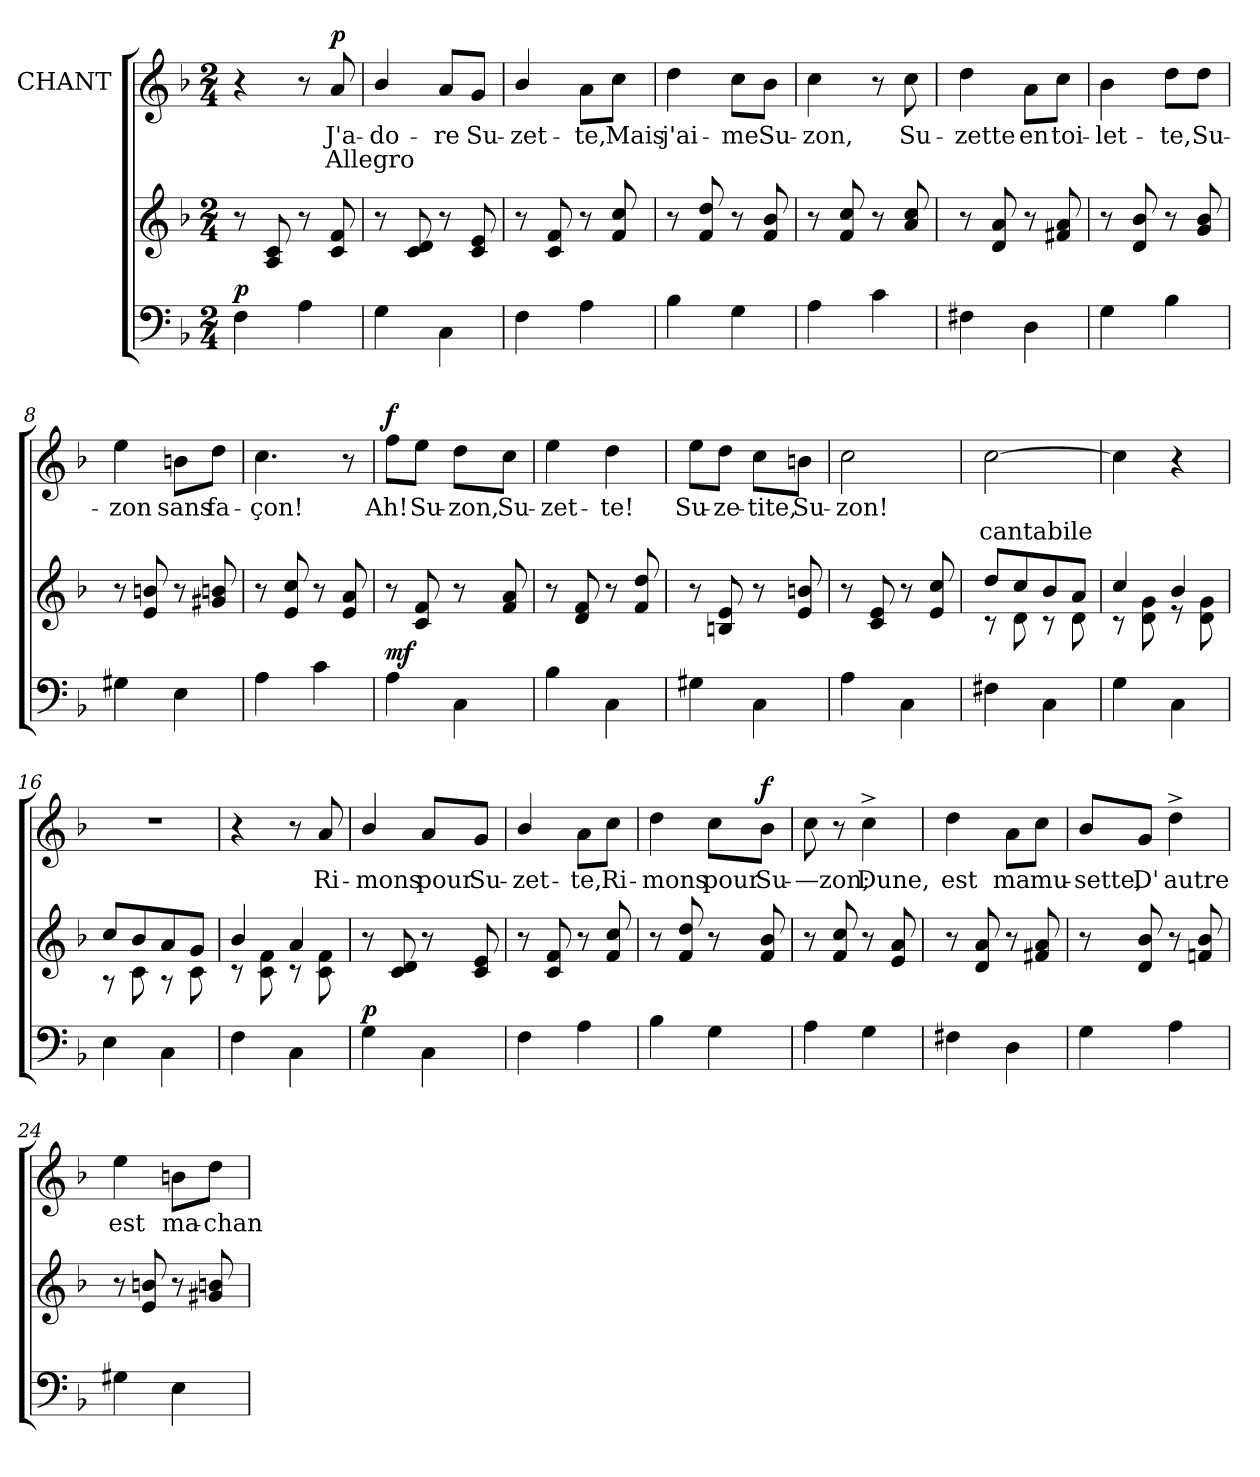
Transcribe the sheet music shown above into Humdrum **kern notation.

**kern	**dynam	**kern	**kern	**text	**text	**dynam
*part3	*part3	*part2	*part1	*part1	*part1	*part1
*staff3	*staff3	*staff2	*staff1	*staff1	*staff1	*staff1
*	*	*	*I"CHANT	*	*	*
*clefF4	*	*clefG2	*clefG2	*	*	*
*k[b-]	*	*k[b-]	*k[b-]	*	*	*
*M2/4	*	*M2/4	*M2/4	*	*	*
=1	=1	=1	=1	=1	=1	=1
!	!LO:DY:a	!	!	!	!	!
4Fi\	p	8r	4r	.	.	.
.	.	8cj/ 8Aj/	.	.	.	.
4Ai\	.	8r	8r	.	.	.
!	!	!	!	!	!	!LO:DY:a
.	.	8fj/ 8cj/	8aj/	J'a-	Allegro	p
=2	=2	=2	=2	=2	=2	=2
4Gi\	.	8r	4b-j/	do-	.	.
.	.	8dj/ 8cj/	.	.	.	.
4Ci\	.	8r	8aj/L	re	.	.
.	.	8ej/ 8cj/	8gj/J	Su-	.	.
=3	=3	=3	=3	=3	=3	=3
4Fi\	.	8r	4b-j/	zet-	.	.
.	.	8fj/ 8cj/	.	.	.	.
4Ai\	.	8r	8aj\L	te,	.	.
.	.	8ccj/ 8fj/	8ccj\J	Mais	.	.
=4	=4	=4	=4	=4	=4	=4
4B-i\	.	8r	4ddj\	j'ai-	.	.
.	.	8ddj/ 8fj/	.	.	.	.
4Gi\	.	8r	8ccj\L	me	.	.
.	.	8b-j/ 8fj/	8b-j\J	Su-	.	.
=5	=5	=5	=5	=5	=5	=5
4Ai\	.	8r	4ccj\	zon,	.	.
.	.	8ccj/ 8fj/	.	.	.	.
4ci\	.	8r	8r	.	.	.
.	.	8ccj/ 8aj/	8ccj\	Su-	.	.
=6	=6	=6	=6	=6	=6	=6
4F#Xi\	.	8r	4ddj\	zette	.	.
.	.	8aj/ 8dj/	.	.	.	.
4Di\	.	8r	8aj\L	en	.	.
.	.	8aj/ 8f#Xj/	8ccj\J	toi-	.	.
!!LO:LB:g=z
=7	=7	=7	=7	=7	=7	=7
4Gi\	.	8r	4b-j\	let-	.	.
.	.	8b-j/ 8dj/	.	.	.	.
4B-i\	.	8r	8ddj\L	te,	.	.
.	.	8b-j/ 8gj/	8ddj\J	Su-	.	.
=8	=8	=8	=8	=8	=8	=8
4G#Xi\	.	8r	4eej\	zon	.	.
.	.	8bnj/ 8ej/	.	.	.	.
4Ei\	.	8r	8bnj\L	sans	.	.
.	.	8bnj/ 8g#Xj/	8ddj\J	fa-	.	.
=9	=9	=9	=9	=9	=9	=9
4Ai\	.	8r	4.ccj\	çon!	.	.
.	.	8ccj/ 8ej/	.	.	.	.
4ci\	.	8r	.	.	.	.
.	.	8ej/ 8aj/	8r	.	.	.
=10	=10	=10	=10	=10	=10	=10
!	!LO:DY:a	!	!	!	!	!LO:DY:a
4Ai\	mf	8r	8ffj\L	Ah!	.	f
.	.	8fj/ 8cj/	8eej\J	Su-	.	.
4Ci\	.	8r	8ddj\L	zon,	.	.
.	.	8fj/ 8aj/	8ccj\J	Su-	.	.
=11	=11	=11	=11	=11	=11	=11
4B-i\	.	8r	4eej\	zet-	.	.
.	.	8fj/ 8dj/	.	.	.	.
4Ci\	.	8r	4ddj\	te!	.	.
.	.	8ddj/ 8fj/	.	.	.	.
=12	=12	=12	=12	=12	=12	=12
4G#Xi\	.	8r	8eej\L	Su-	.	.
.	.	8ej/ 8Bnj/	8ddj\J	ze-	.	.
4Ci\	.	8r	8ccj\L	tite,	.	.
.	.	8bnj/ 8ej/	8bnj\J	Su-	.	.
=13	=13	=13	=13	=13	=13	=13
4Ai\	.	8r	2ccj\	zon!	.	.
.	.	8ej/ 8cj/	.	.	.	.
4Ci\	.	8r	.	.	.	.
.	.	8ccj/ 8ej/	.	.	.	.
!!LO:LB:g=z
=14	=14	=14	=14	=14	=14	=14
*	*	*^	*	*	*	*
4F#Xi\	.	8ddj/L	8r	[2ccj\	.	cantabile	.
.	.	8ccj/	8dZ\	.	.	.	.
4Ci\	.	8b-j/	8r	.	.	.	.
.	.	8aj/J	8dZ\	.	.	.	.
=15	=15	=15	=15	=15	=15	=15	=15
4Gi\	.	4ccj/	8r	4ccj\]	.	.	.
.	.	.	8dZ\ 8gZ\	.	.	.	.
4Ci\	.	4b-j/	8r	4r	.	.	.
.	.	.	8dZ\ 8gZ\	.	.	.	.
=16	=16	=16	=16	=16	=16	=16	=16
4Ei\	.	8ccj/L	8r	2r	.	.	.
.	.	8b-j/	8cZ\	.	.	.	.
4Ci\	.	8aj/	8r	.	.	.	.
.	.	8gj/J	8cZ\	.	.	.	.
=17	=17	=17	=17	=17	=17	=17	=17
4Fi\	.	4b-j/	8r	4r	.	.	.
.	.	.	8cZ\ 8fZ\	.	.	.	.
4Ci\	.	4aj/	8r	8r	.	.	.
.	.	.	8cZ\ 8fZ\	8aj/	Ri-	.	.
*	*	*v	*v	*	*	*	*
=18	=18	=18	=18	=18	=18	=18
*	*	*^	*	*	*	*
!	!LO:DY:a	!	!	!	!	!	!
*	*	*v	*v	*	*	*	*
4Gi\	p	8r	4b-j/	mons	.	.
.	.	8dj/ 8cj/	.	.	.	.
4Ci\	.	8r	8aj/L	pour	.	.
.	.	8cj/ 8ej/	8gj/J	Su-	.	.
=19	=19	=19	=19	=19	=19	=19
4Fi\	.	8r	4b-j/	zet-	.	.
.	.	8fj/ 8cj/	.	.	.	.
4Ai\	.	8r	8aj\L	te,	.	.
.	.	8ccj/ 8fj/	8ccj\J	Ri-	.	.
=20	=20	=20	=20	=20	=20	=20
4B-i\	.	8r	4ddj\	mons	.	.
.	.	8ddj/ 8fj/	.	.	.	.
4Gi\	.	8r	8ccj\L	pour	.	.
!	!	!	!	!	!	!LO:DY:a
.	.	8b-j/ 8fj/	8b-j\J	Su-	.	f
!!LO:LB:g=z
=21	=21	=21	=21	=21	=21	=21
4Ai\	.	8r	8ccj\	—zon;	.	.
.	.	8ccj/ 8fj/	8r	.	.	.
4Gi\	.	8r	4cc^>j\	Dune,	.	.
.	.	8ej/ 8aj/	.	.	.	.
=22	=22	=22	=22	=22	=22	=22
4F#Xi\	.	8r	4ddj\	est	.	.
.	.	8aj/ 8dj/	.	.	.	.
4Di\	.	8r	8aj\L	ma	.	.
.	.	8aj/ 8f#Xj/	8ccj\J	mu-	.	.
=23	=23	=23	=23	=23	=23	=23
4Gi\	.	8r	8b-j/L	sette,	.	.
.	.	8b-j/ 8dj/	8gj/J	D'	.	.
4Ai\	.	8r	4dd^>j\	autre	.	.
.	.	8b-j/ 8fnj/	.	.	.	.
=24	=24	=24	=24	=24	=24	=24
4G#Xi\	.	8r	4eej\	est	.	.
.	.	8bnj/ 8ej/	.	.	.	.
4Ei\	.	8r	8bnj\L	ma-	.	.
.	.	8g#Xj/ 8bnj/	8ddj\J	chan	.	.
=	=	=	=	=	=	=
*-	*-	*-	*-	*-	*-	*-
